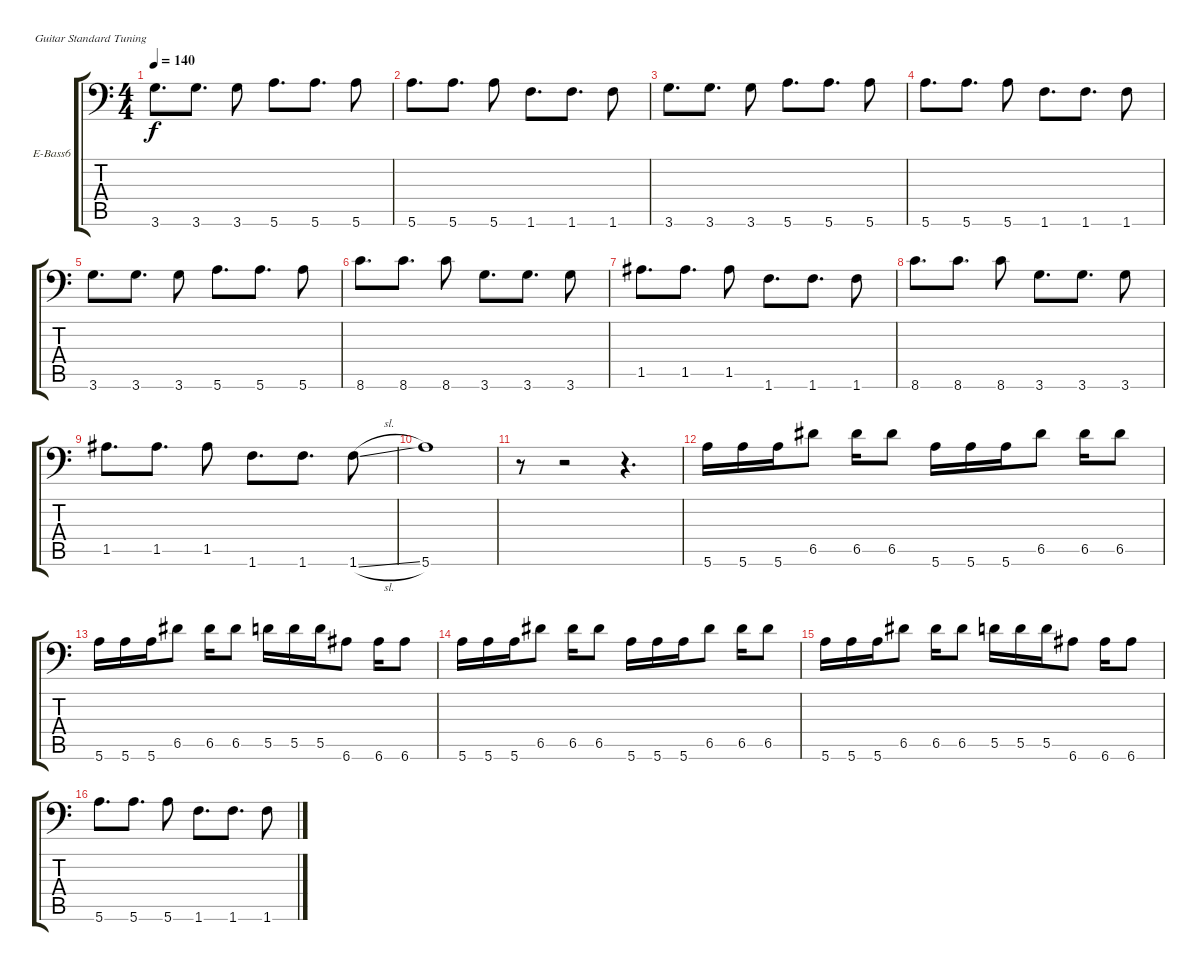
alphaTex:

\bracketExtendMode groupsimilarinstruments
\firstSystemTrackNameOrientation horizontal
\otherSystemsTrackNameOrientation horizontal
\track ("Vagon" "E-Bass6") {instrument electricbasspick}
\staff {score tabs}
\tuning (E4 B3 G3 D3 A2 E2)
\ts (4 4)
\tempo 140
\clef f4
\ks c
3.6.8{d dy f} 3.6.8{d} 3.6.8 5.6.8{d} 5.6.8{d} 5.6.8 |
5.6.8{d} 5.6.8{d} 5.6.8 1.6.8{d} 1.6.8{d} 1.6.8 |
3.6.8{d} 3.6.8{d} 3.6.8 5.6.8{d} 5.6.8{d} 5.6.8 |
5.6.8{d} 5.6.8{d} 5.6.8 1.6.8{d} 1.6.8{d} 1.6.8 |
3.6.8{d} 3.6.8{d} 3.6.8 5.6.8{d} 5.6.8{d} 5.6.8 |
8.6.8{d} 8.6.8{d} 8.6.8 3.6.8{d} 3.6.8{d} 3.6.8 |
1.5.8{d} 1.5.8{d} 1.5.8 1.6.8{d} 1.6.8{d} 1.6.8 |
8.6.8{d} 8.6.8{d} 8.6.8 3.6.8{d} 3.6.8{d} 3.6.8 |
1.5.8{d} 1.5.8{d} 1.5.8 1.6.8{d} 1.6.8{d} 1.6{sl}.8 |
5.6.1 |
r.8 r.2 r.4{d} |
5.6.16 5.6.16 5.6.16 6.5.8 6.5.16 6.5.8 5.6.16 5.6.16 5.6.16 6.5.8 6.5.16 6.5.8 |
5.6.16 5.6.16 5.6.16 6.5.8 6.5.16 6.5.8 5.5.16 5.5.16 5.5.16 6.6.8 6.6.16 6.6.8 |
5.6.16 5.6.16 5.6.16 6.5.8 6.5.16 6.5.8 5.6.16 5.6.16 5.6.16 6.5.8 6.5.16 6.5.8 |
5.6.16 5.6.16 5.6.16 6.5.8 6.5.16 6.5.8 5.5.16 5.5.16 5.5.16 6.6.8 6.6.16 6.6.8 |
5.6.8{d} 5.6.8{d} 5.6.8 1.6.8{d} 1.6.8{d} 1.6.8
